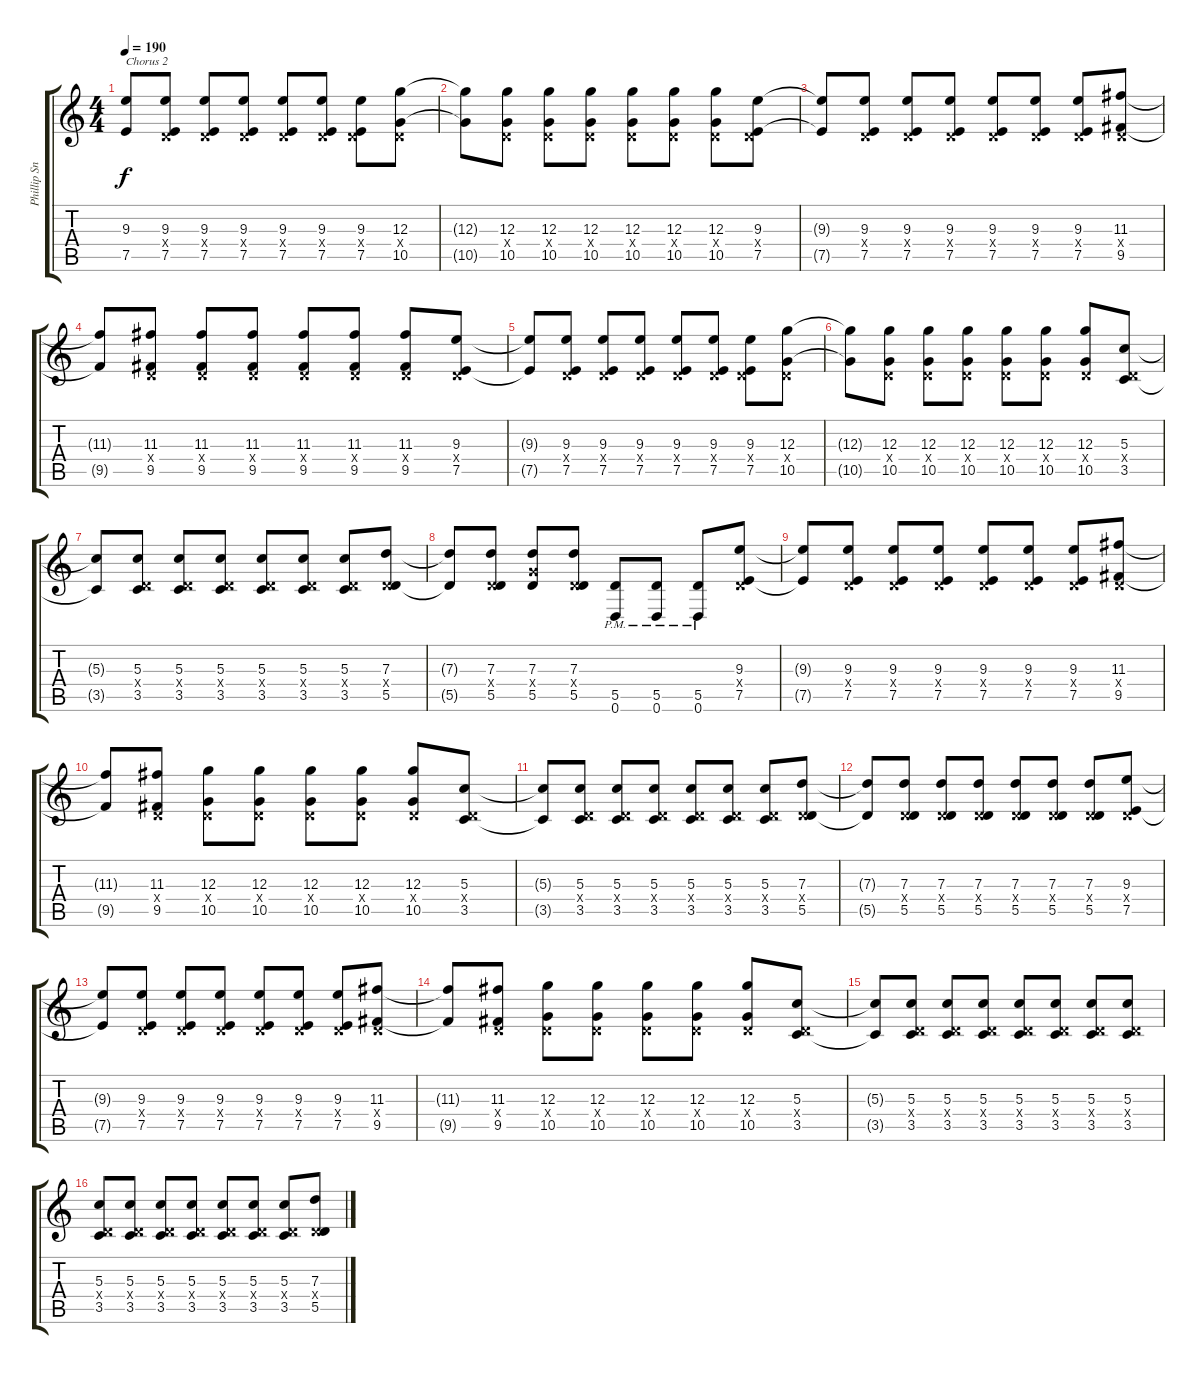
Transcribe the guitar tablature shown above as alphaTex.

\track ("Phillip Sneed | Rhythm" "Phillip Sn") {instrument overdrivenguitar}
\staff {score tabs}
\tuning (E4 B3 G3 D3 A2 D2) {hide}
\ts (4 4)
\tempo 190
\clef g2
\ks c
(9.3{t} 7.5{t}).8{txt "Chorus 2" dy f} (9.3 0.4{x} 7.5).8 (9.3 0.4{x} 7.5).8 (9.3 0.4{x} 7.5).8 (9.3 0.4{x} 7.5).8 (9.3 0.4{x} 7.5).8 (9.3 0.4{x} 7.5).8 (12.3 0.4{x} 10.5).8 |
(12.3{t} 10.5{t}).8 (12.3 0.4{x} 10.5).8 (12.3 0.4{x} 10.5).8 (12.3 0.4{x} 10.5).8 (12.3 0.4{x} 10.5).8 (12.3 0.4{x} 10.5).8 (12.3 0.4{x} 10.5).8 (9.3 0.4{x} 7.5).8 |
(9.3{t} 7.5{t}).8 (9.3 0.4{x} 7.5).8 (9.3 0.4{x} 7.5).8 (9.3 0.4{x} 7.5).8 (9.3 0.4{x} 7.5).8 (9.3 0.4{x} 7.5).8 (9.3 0.4{x} 7.5).8 (11.3 0.4{x} 9.5).8 |
(11.3{t} 9.5{t}).8 (11.3 0.4{x} 9.5).8 (11.3 0.4{x} 9.5).8 (11.3 0.4{x} 9.5).8 (11.3 0.4{x} 9.5).8 (11.3 0.4{x} 9.5).8 (11.3 0.4{x} 9.5).8 (9.3 0.4{x} 7.5).8 |
(9.3{t} 7.5{t}).8 (9.3 0.4{x} 7.5).8 (9.3 0.4{x} 7.5).8 (9.3 0.4{x} 7.5).8 (9.3 0.4{x} 7.5).8 (9.3 0.4{x} 7.5).8 (9.3 0.4{x} 7.5).8 (12.3 0.4{x} 10.5).8 |
(12.3{t} 10.5{t}).8 (12.3 0.4{x} 10.5).8 (12.3 0.4{x} 10.5).8 (12.3 0.4{x} 10.5).8 (12.3 0.4{x} 10.5).8 (12.3 0.4{x} 10.5).8 (12.3 0.4{x} 10.5).8 (5.3 0.4{x} 3.5).8 |
(5.3{t} 3.5{t}).8 (5.3 0.4{x} 3.5).8 (5.3 0.4{x} 3.5).8 (5.3 0.4{x} 3.5).8 (5.3 0.4{x} 3.5).8 (5.3 0.4{x} 3.5).8 (5.3 0.4{x} 3.5).8 (7.3 0.4{x} 5.5).8 |
(7.3{t} 5.5{t}).8 (7.3 0.4{x} 5.5).8 (7.3 5.4{x} 5.5).8 (7.3 0.4{x} 5.5).8 (5.5{pm} 0.6{pm}).8 (5.5{pm} 0.6{pm}).8 (5.5{pm} 0.6{pm}).8 (9.3 0.4{x} 7.5).8 |
(9.3{t} 7.5{t}).8 (9.3 0.4{x} 7.5).8 (9.3 0.4{x} 7.5).8 (9.3 0.4{x} 7.5).8 (9.3 0.4{x} 7.5).8 (9.3 0.4{x} 7.5).8 (9.3 0.4{x} 7.5).8 (11.3 0.4{x} 9.5).8 |
(11.3{t} 9.5{t}).8 (11.3 0.4{x} 9.5).8 (12.3 0.4{x} 10.5).8 (12.3 0.4{x} 10.5).8 (12.3 0.4{x} 10.5).8 (12.3 0.4{x} 10.5).8 (12.3 0.4{x} 10.5).8 (5.3 0.4{x} 3.5).8 |
(5.3{t} 3.5{t}).8 (5.3 0.4{x} 3.5).8 (5.3 0.4{x} 3.5).8 (5.3 0.4{x} 3.5).8 (5.3 0.4{x} 3.5).8 (5.3 0.4{x} 3.5).8 (5.3 0.4{x} 3.5).8 (7.3 0.4{x} 5.5).8 |
(7.3{t} 5.5{t}).8 (7.3 0.4{x} 5.5).8 (7.3 0.4{x} 5.5).8 (7.3 0.4{x} 5.5).8 (7.3 0.4{x} 5.5).8 (7.3 0.4{x} 5.5).8 (7.3 0.4{x} 5.5).8 (9.3 0.4{x} 7.5).8 |
(9.3{t} 7.5{t}).8 (9.3 0.4{x} 7.5).8 (9.3 0.4{x} 7.5).8 (9.3 0.4{x} 7.5).8 (9.3 0.4{x} 7.5).8 (9.3 0.4{x} 7.5).8 (9.3 0.4{x} 7.5).8 (11.3 0.4{x} 9.5).8 |
(11.3{t} 9.5{t}).8 (11.3 0.4{x} 9.5).8 (12.3 0.4{x} 10.5).8 (12.3 0.4{x} 10.5).8 (12.3 0.4{x} 10.5).8 (12.3 0.4{x} 10.5).8 (12.3 0.4{x} 10.5).8 (5.3 0.4{x} 3.5).8 |
(5.3{t} 3.5{t}).8 (5.3 0.4{x} 3.5).8 (5.3 0.4{x} 3.5).8 (5.3 0.4{x} 3.5).8 (5.3 0.4{x} 3.5).8 (5.3 0.4{x} 3.5).8 (5.3 0.4{x} 3.5).8 (5.3 0.4{x} 3.5).8 |
(5.3 0.4{x} 3.5).8 (5.3 0.4{x} 3.5).8 (5.3 0.4{x} 3.5).8 (5.3 0.4{x} 3.5).8 (5.3 0.4{x} 3.5).8 (5.3 0.4{x} 3.5).8 (5.3 0.4{x} 3.5).8 (7.3 0.4{x} 5.5).8
